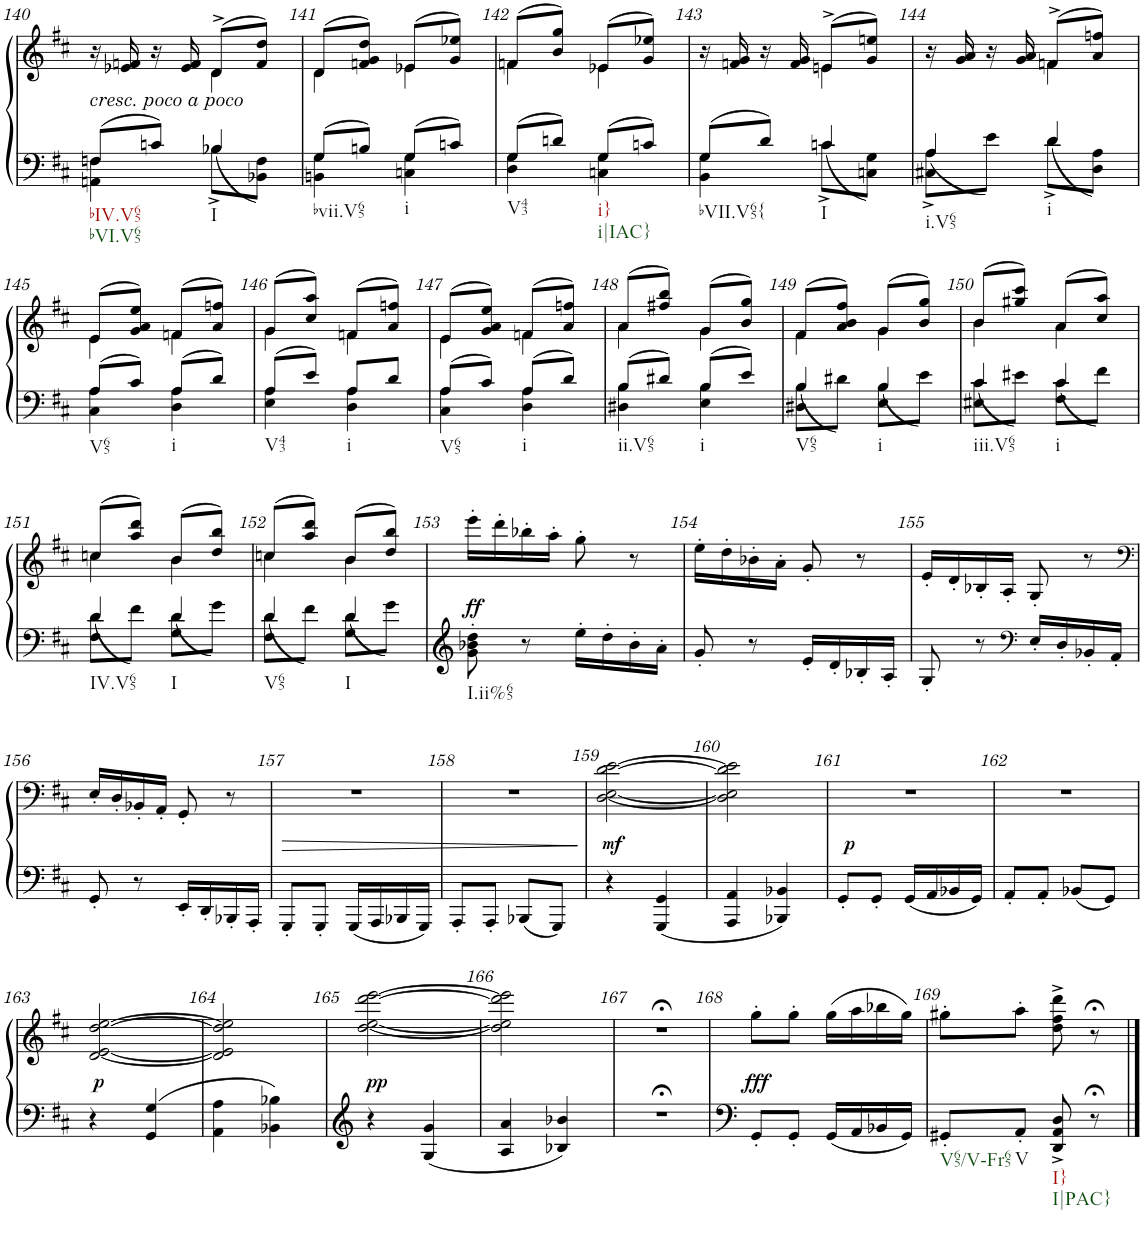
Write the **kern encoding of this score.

**kern	**kern	**dynam
*part1	*part1	*part1
*staff2	*staff1	*staff1/2
*I"Piano	*	*
*I'Pno.	*	*
!!LO:PB:g=z
*clefF4	*clefG2	*
*k[f#c#]	*k[f#c#]	*
*M2/4	*M2/4	*
=140	=140	=140
*^	*^	*
!LO:TX:a:i:t=cresc. poco a poco	!	!	!	!
!LO:TX:b:t=bIV.V65	!	!	!	!
!LO:TX:b:t=bVI.V65	!	!	!	!
8Fn/L	4AAn\ 4F\	16r	4ryy	.
.	.	16e-X/ 16fn/	.	.
8cn/J	.	16r	.	.
.	.	16e-/ 16f/	.	.
!LO:TX:b:t=I	!	!	!	!
4B-X/	8B-^\L	(8d^/L	4d\	.
.	8BB-X\ 8F\J	8f/ 8dd/J)	.	.
=141	=141	=141	=141	=141
!LO:TX:b:t=bvii.V65	!	!	!	!
8G/L	4BBn\ 4G\	(8d/L	4d\	.
8Bn/J	.	8fn/ 8g/ 8dd/J)	.	.
!LO:TX:b:t=i	!	!	!	!
8G/L	4Cn\ 4G\	(8e-X/L	4e-\	.
8cn/J	.	8g/ 8ee-X/J)	.	.
=142	=142	=142	=142	=142
!LO:TX:b:t=V43	!	!	!	!
8G/L	4D\ 4G\	(8fn/L	4f\	.
8dn/J	.	8b/ 8gg/J)	.	.
!LO:TX:b:t=i}	!	!	!	!
!LO:TX:b:t=i|IAC}	!	!	!	!
8G/L	4Cn\ 4G\	(8e-X/L	4e-\	.
8cn/J	.	8g/ 8ee-X/J)	.	.
=143	=143	=143	=143	=143
!LO:TX:b:t=bVII.V65{	!	!	!	!
8G/L	4BB\ 4G\	16r	4ryy	.
.	.	16fn/ 16g/	.	.
8d/J	.	16r	.	.
.	.	16f/ 16g/	.	.
!LO:TX:b:t=I	!	!	!	!
4cn/	8c^\L	(8e^/L	4en\	.
.	8Cn\ 8G\J	8g/ 8een/J)	.	.
=144	=144	=144	=144	=144
!LO:TX:b:t=i.V65	!	!	!	!
4A/	8C#X\^ 8A\^L	16r	4ryy	.
.	.	16g/ 16a/	.	.
.	8e\J	16r	.	.
.	.	16g/ 16a/	.	.
!LO:TX:b:t=i	!	!	!	!
4d/	8d^\L	(8fn^/L	4f\	.
.	8D\ 8A\J	8a/ 8ffn/J)	.	.
!!LO:LB:g=z	!!
=145	=145	=145	=145	=145
!LO:TX:b:t=V65	!	!	!	!
8A/L	4C#\ 4A\	(8e/L	4e\	.
8c#/J	.	8g/ 8a/ 8ee/J)	.	.
!LO:TX:b:t=i	!	!	!	!
8A/L	4D\ 4A\	(8fn/L	4f\	.
8d/J	.	8a/ 8ffn/J)	.	.
=146	=146	=146	=146	=146
!LO:TX:b:t=V43	!	!	!	!
8A/L	4E\ 4A\	(8g/L	4g\	.
8e/J	.	8cc#/ 8aa/J)	.	.
!LO:TX:b:t=i	!	!	!	!
8A/L	4D\ 4A\	(8fn/L	4f\	.
8d/J	.	8a/ 8ffn/J)	.	.
=147	=147	=147	=147	=147
!LO:TX:b:t=V65	!	!	!	!
8A/L	4C#\ 4A\	(8e/L	4e\	.
8c#/J	.	8g/ 8a/ 8ee/J)	.	.
!LO:TX:b:t=i	!	!	!	!
8A/L	4D\ 4A\	(8fn/L	4f\	.
8d/J	.	8a/ 8ffn/J)	.	.
=148	=148	=148	=148	=148
!LO:TX:b:t=ii.V65	!	!	!	!
8B/L	4D#X\ 4B\	(8a/L	4a\	.
8d#X/J	.	8ff#X/ 8bb/J)	.	.
!LO:TX:b:t=i	!	!	!	!
8B/L	4E\ 4B\	(8g/L	4g\	.
8e/J	.	8b/ 8gg/J)	.	.
=149	=149	=149	=149	=149
!LO:TX:b:t=V65	!	!	!	!
4B/	8D#X\ 8B\L	(8f#/L	4f#\	.
.	8d#X\J	8a/ 8b/ 8ff#/J)	.	.
!LO:TX:b:t=i	!	!	!	!
4B/	8E\ 8B\L	(8g/L	4g\	.
.	8e\J	8b/ 8gg/J)	.	.
=150	=150	=150	=150	=150
!LO:TX:b:t=iii.V65	!	!	!	!
4c#/	8E#X\ 8c#\L	(8b/L	4b\	.
.	8e#X\J	8gg#X/ 8ccc#/J)	.	.
!LO:TX:b:t=i	!	!	!	!
4c#/	8F#\ 8c#\L	(8a/L	4a\	.
.	8f#\J	8cc#/ 8aa/J)	.	.
!!LO:LB:g=z	!!
=151	=151	=151	=151	=151
!LO:TX:b:t=IV.V65	!	!	!	!
4d/	8F#\ 8d\L	(8ccn/L	4cc\	.
.	8f#\J	8aa/ 8ddd/J)	.	.
!LO:TX:b:t=I	!	!	!	!
4d/	8G\ 8d\L	(8b/L	4b\	.
.	8g\J	8dd/ 8bb/J)	.	.
=152	=152	=152	=152	=152
!LO:TX:b:t=V65	!	!	!	!
4d/	8F#\ 8d\L	(8ccn/L	4cc\	.
.	8f#\J	8aa/ 8ddd/J)	.	.
!LO:TX:b:t=I	!	!	!	!
4d/	8G\ 8d\L	(8b/L	4b\	.
.	8g\J	8dd/ 8bb/J)	.	.
*	*	*v	*v	*
=153	=153	=153	=153
!LO:TX:b:t=I.ii%65	!	!	!
!	!	!	!LO:DY:b
*v	*v	*	*
8g\' 8b-X\' 8dd\'	16eee'\LL	ff
.	16ddd'\	.
8r	16bb-X'\	.
.	16aa'\JJ	.
16ee'\LL	8gg'\	.
16dd'\	.	.
16b-'\	8r	.
16a'\JJ	.	.
=154	=154	=154
8g'/	16ee'\LL	.
.	16dd'\	.
8r	16b-X'\	.
.	16a'\JJ	.
16e'/LL	8g'/	.
16d'/	.	.
16B-X'/	8r	.
16A'/JJ	.	.
=155	=155	=155
8G'/	16e'/LL	.
.	16d'/	.
8r	16B-X'/	.
.	16A'/JJ	.
*clefF4	*	*
16E'</LL	8G'/	.
16D'</	.	.
16BB-X'</	8r	.
16AA'</JJ	.	.
!!LO:LB:g=z
=156	=156	=156
*	*clefF4	*
8GG'</	16E'/LL	.
.	16D'/	.
8r	16BB-X'/	.
.	16AA'/JJ	.
16EE'</LL	8GG'/	.
16DD'</	.	.
16BBB-X'</	8r	.
16AAA'</JJ	.	.
=157	=157	=157
!	!	!LO:HP:b
8GGG'/L	2r	>
8GGG'/J	.	.
16GGG/LL	.	.
16AAA/	.	.
16BBB-X/	.	.
16GGG/JJ	.	.
=158	=158	=158
8AAA'/L	2r	.
8AAA'/J	.	.
8BBB-X/L	.	.
8GGG/J	.	.
.	.	]
=159	=159	=159
!	!	!LO:DY:b
4r	[2D\ [<2E\ [>2d\ [2e\	mf
4GGG/ 4GG/	.	.
=160	=160	=160
4AAA/ 4AA/	2D\] 2E\] 2d\] 2e\]	.
4BBB-X/ 4BB-X/	.	.
=161	=161	=161
!	!	!LO:DY:b
8GG'/L	2r	p
8GG'/J	.	.
16GG/LL	.	.
16AA/	.	.
16BB-X/	.	.
16GG/JJ	.	.
=162	=162	=162
8AA'/L	2r	.
8AA'/J	.	.
8BB-X/L	.	.
8GG/J	.	.
!!LO:LB:g=z
=163	=163	=163
!	!	!LO:DY:a=2
4r	[2d/ [<2e/ [>2dd/ [2ee/	p
4GG/ 4G/	.	.
=164	=164	=164
4AA\ 4A\	2d/] 2e/] 2dd/] 2ee/]	.
4BB-X\ 4B-X\	.	.
=165	=165	=165
!	!	!LO:DY:a=2
4r	[2dd\ [<2ee\ [>2ddd\ [2eee\	pp
4G/ 4g/	.	.
=166	=166	=166
4A/ 4a/	2dd\] 2ee\] 2ddd\] 2eee\]	.
4B-X/ 4b-X/	.	.
=167	=167	=167
2r;<	2r;<	.
=168	=168	=168
!	!	!LO:DY:b
8GG'/L	8gg'\L	fff
8GG'/J	8gg'\J	.
16GG/LL	(16gg\LL	.
16AA/	16aa\	.
16BB-X/	16bb-X\	.
16GG/JJ	16gg\JJ)	.
=169	=169	=169
!LO:TX:b:t=V65/V-Fr65	!	!
8GG#X'/L	8gg#X'\L	.
!LO:TX:b:t=V	!	!
8AA'/J	8aa'\J	.
!LO:TX:b:t=I}	!	!
!LO:TX:b:t=I|PAC}	!	!
8DD/^ 8AA/^ 8D/^	8dd\^ 8ff#\^ 8ddd\^	.
8r;<	8r;<	.
==	==	==
*-	*-	*-
